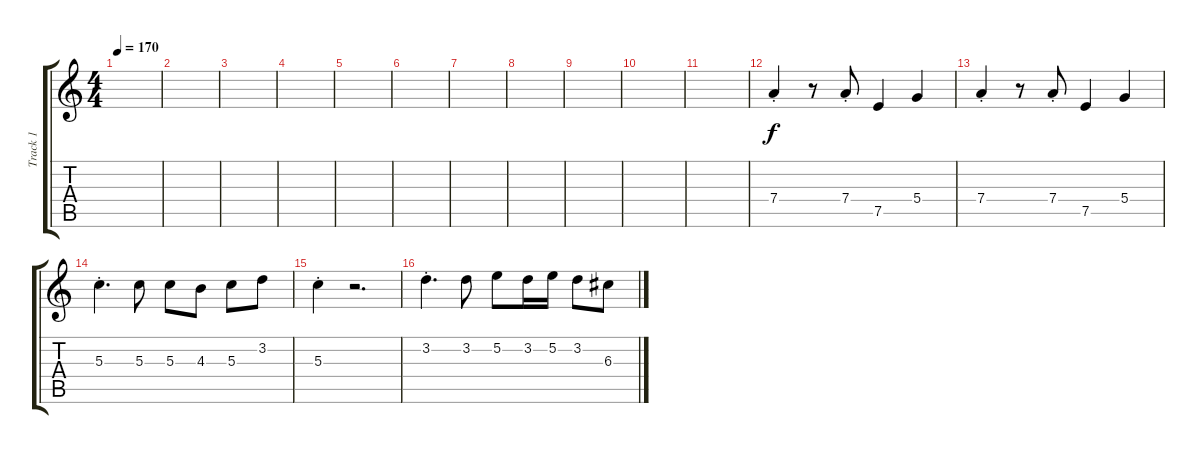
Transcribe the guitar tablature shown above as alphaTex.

\track ("Track 1" "Track 1") {instrument acousticguitarsteel}
\staff {score tabs}
\tuning (E4 B3 G3 D3 A2 E2) {hide}
\ts (4 4)
\tempo 170
\clef g2
\ks c
|
|
|
|
|
|
|
|
|
|
|
7.4{st}.4 r.8 7.4{st}.8 7.5.4 5.4.4 |
7.4{st}.4 r.8 7.4{st}.8 7.5.4 5.4.4 |
5.3{st}.4{d} 5.3.8 5.3.8 4.3.8 5.3.8 3.2.8 |
5.3{st}.4 r.2{d} |
3.2{st}.4{d} 3.2.8 5.2.8 3.2.16 5.2.16 3.2.8 6.3.8
